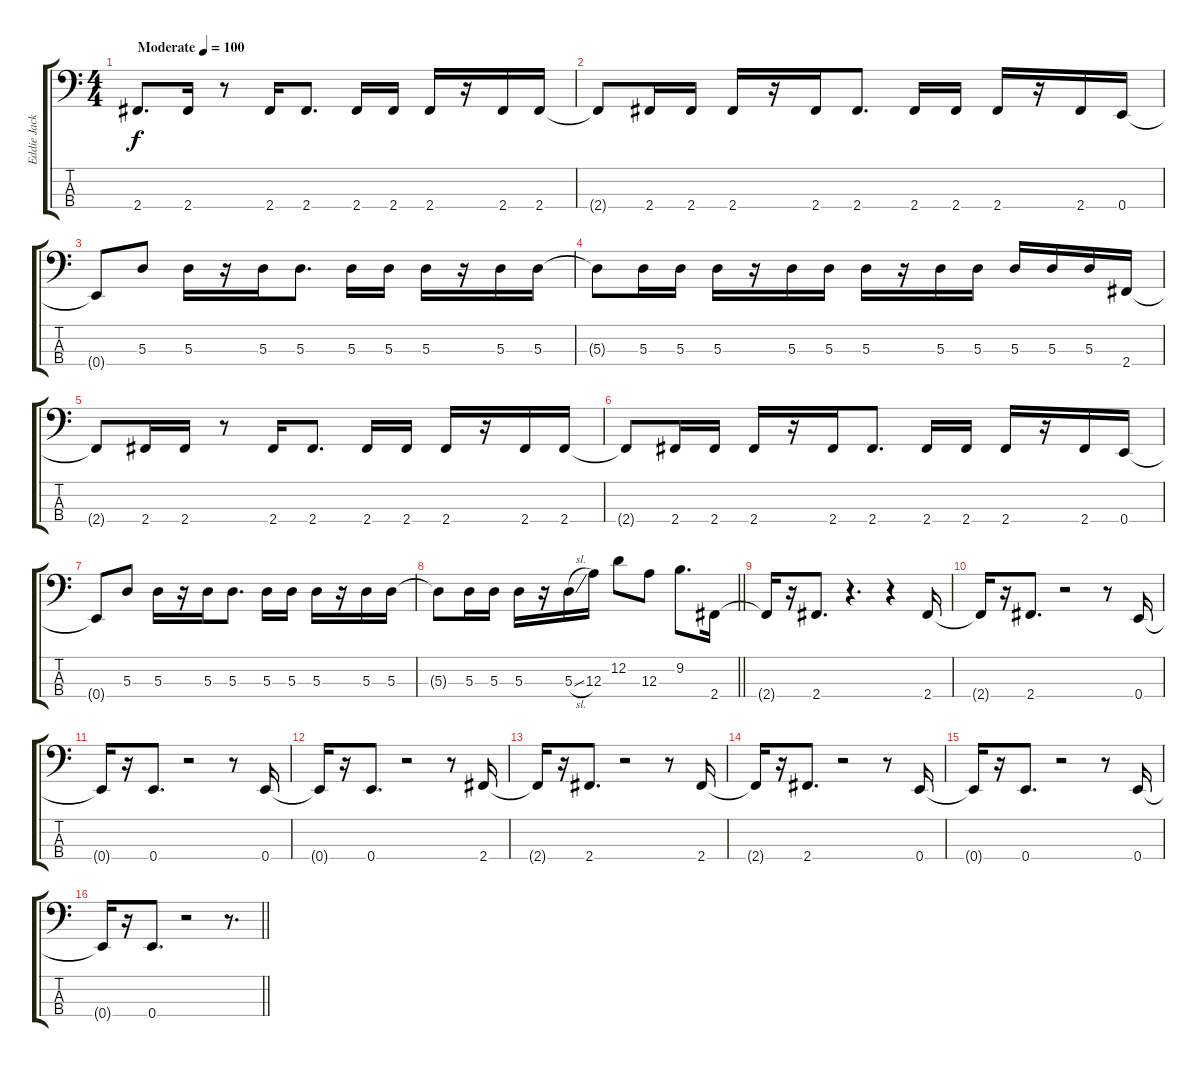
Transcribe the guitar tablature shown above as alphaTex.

\track ("Eddie Jackson" "Eddie Jack") {instrument electricbassfinger}
\staff {score tabs}
\tuning (G2 D2 A1 E1) {hide}
\ts (4 4)
\tempo (100 "Moderate")
\clef f4
\ks c
2.4.8{d dy f instrument electricbassfinger} 2.4.16 r.8 2.4.16 2.4.8{d} 2.4.16 2.4.16 2.4.16 r.16 2.4.16 2.4.16 |
2.4{t}.8 2.4.16 2.4.16 2.4.16 r.16 2.4.16 2.4.8{d} 2.4.16 2.4.16 2.4.16 r.16 2.4.16 0.4.16 |
0.4{t}.8 5.3.8 5.3.16 r.16 5.3.16 5.3.8{d} 5.3.16 5.3.16 5.3.16 r.16 5.3.16 5.3.16 |
5.3{t}.8 5.3.16 5.3.16 5.3.16 r.16 5.3.16 5.3.16 5.3.16 r.16 5.3.16 5.3.16 5.3.16 5.3.16 5.3.16 2.4.16 |
2.4{t}.8 2.4.16 2.4.16 r.8 2.4.16 2.4.8{d} 2.4.16 2.4.16 2.4.16 r.16 2.4.16 2.4.16 |
2.4{t}.8 2.4.16 2.4.16 2.4.16 r.16 2.4.16 2.4.8{d} 2.4.16 2.4.16 2.4.16 r.16 2.4.16 0.4.16 |
0.4{t}.8 5.3.8 5.3.16 r.16 5.3.16 5.3.8{d} 5.3.16 5.3.16 5.3.16 r.16 5.3.16 5.3.16 |
\barLineRight lightlight
5.3{t}.8 5.3.16 5.3.16 5.3.16 r.16 5.3{sl}.16 12.3.16 12.2.8 12.3.8 9.2.8{d} 2.4.16 |
2.4{t}.16 r.16 2.4.8{d} r.4{d} r.4 2.4.16 |
2.4{t}.16 r.16 2.4.8{d} r.2 r.8 0.4.16 |
0.4{t}.16 r.16 0.4.8{d} r.2 r.8 0.4.16 |
0.4{t}.16 r.16 0.4.8{d} r.2 r.8 2.4.16 |
2.4{t}.16 r.16 2.4.8{d} r.2 r.8 2.4.16 |
2.4{t}.16 r.16 2.4.8{d} r.2 r.8 0.4.16 |
0.4{t}.16 r.16 0.4.8{d} r.2 r.8 0.4.16 |
\barLineRight lightlight
0.4{t}.16 r.16 0.4.8{d} r.2 r.8{d}
